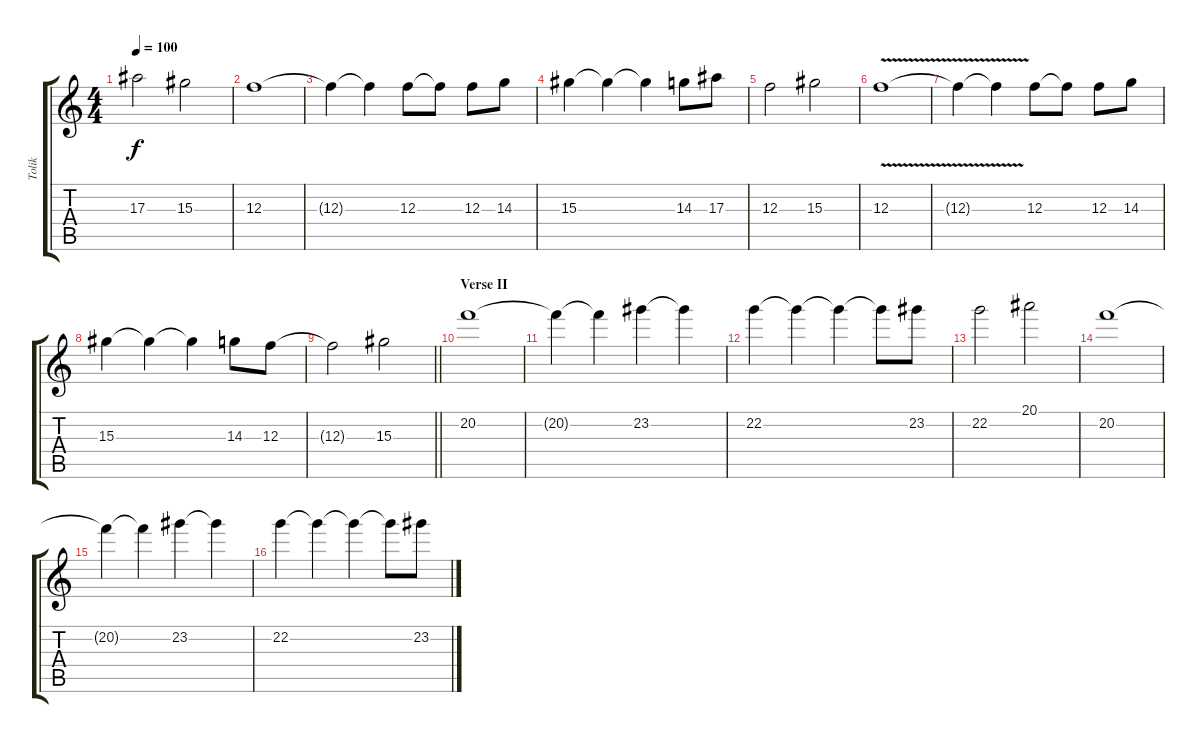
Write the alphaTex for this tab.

\track ("Tolik" "Tolik") {instrument distortionguitar}
\staff {score tabs}
\tuning (D4 A3 F3 C3 G2 C2) {hide}
\ts (4 4)
\tempo 100
\clef g2
\ks c
17.3{t}.2{dy f} 15.3.2 |
12.3.1 |
12.3{t}.4 12.3{t}.4 12.3.8 12.3{t}.8 12.3.8 14.3.8 |
15.3.4 15.3{t}.4 15.3{t}.4 14.3.8 17.3.8 |
12.3.2 15.3.2 |
12.3{v}.1 |
12.3{v t}.4 12.3{v t}.4 12.3.8 12.3{t}.8 12.3.8 14.3.8 |
15.3.4 15.3{t}.4 15.3{t}.4 14.3.8 12.3.8 |
\barLineRight lightlight
12.3{t}.2 15.3.2 |
\section ("" "Verse II")
20.2.1 |
20.2{t}.4 20.2{t}.4 23.2.4 23.2{t}.4 |
22.2.4 22.2{t}.4 22.2{t}.4 22.2{t}.8 23.2.8 |
22.2.2 20.1.2 |
20.2.1 |
20.2{t}.4 20.2{t}.4 23.2.4 23.2{t}.4 |
22.2.4 22.2{t}.4 22.2{t}.4 22.2{t}.8 23.2.8
